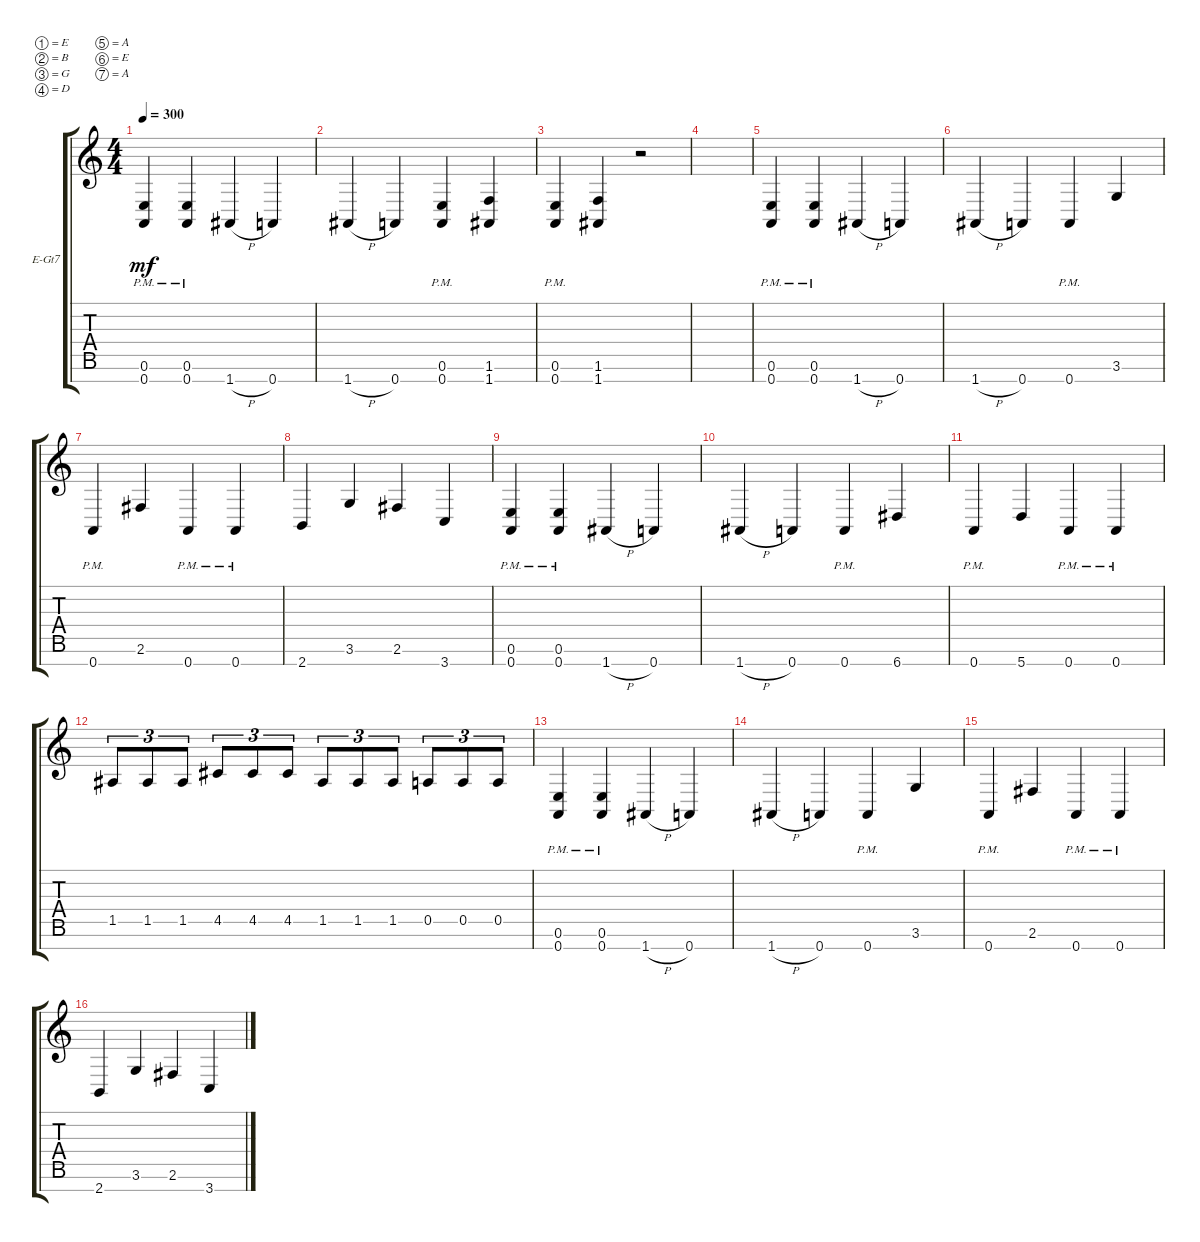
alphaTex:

\defaultSystemsLayout 4
\bracketExtendMode groupsimilarinstruments
\firstSystemTrackNameOrientation horizontal
\otherSystemsTrackNameOrientation horizontal
\track ("Electric Guitar" "E-Gt7") {instrument distortionguitar}
\staff {score tabs}
\tuning (E4 B3 G3 D3 A2 E2 A1)
\ts (4 4)
\tempo 300
\clef g2
\ks c
(0.7{pm} 0.6{pm}).4{dy mf} (0.7{pm} 0.6{pm}).4 1.7{h}.4 0.7.4 |
1.7{h}.4 0.7.4 (0.7{pm} 0.6{pm}).4 (1.7 1.6).4 |
(0.7{pm} 0.6{pm}).4 (1.7 1.6).4 r.2 |
|
(0.7{pm} 0.6{pm}).4 (0.7{pm} 0.6{pm}).4 1.7{h}.4 0.7.4 |
1.7{h}.4 0.7.4 0.7{pm}.4 3.6.4 |
0.7{pm}.4 2.6.4 0.7{pm}.4 0.7{pm}.4 |
2.7.4 3.6.4 2.6.4 3.7.4 |
(0.7{pm} 0.6{pm}).4 (0.7{pm} 0.6{pm}).4 1.7{h}.4 0.7.4 |
1.7{h}.4 0.7.4 0.7{pm}.4 6.7.4 |
0.7{pm}.4 5.7.4 0.7{pm}.4 0.7{pm}.4 |
1.5.8{tu (3 2)} 1.5.8{tu (3 2)} 1.5.8{tu (3 2)} 4.5.8{tu (3 2)} 4.5.8{tu (3 2)} 4.5.8{tu (3 2)} 1.5.8{tu (3 2)} 1.5.8{tu (3 2)} 1.5.8{tu (3 2)} 0.5.8{tu (3 2)} 0.5.8{tu (3 2)} 0.5.8{tu (3 2)} |
(0.7{pm} 0.6{pm}).4 (0.7{pm} 0.6{pm}).4 1.7{h}.4 0.7.4 |
1.7{h}.4 0.7.4 0.7{pm}.4 3.6.4 |
0.7{pm}.4 2.6.4 0.7{pm}.4 0.7{pm}.4 |
2.7.4 3.6.4 2.6.4 3.7.4
